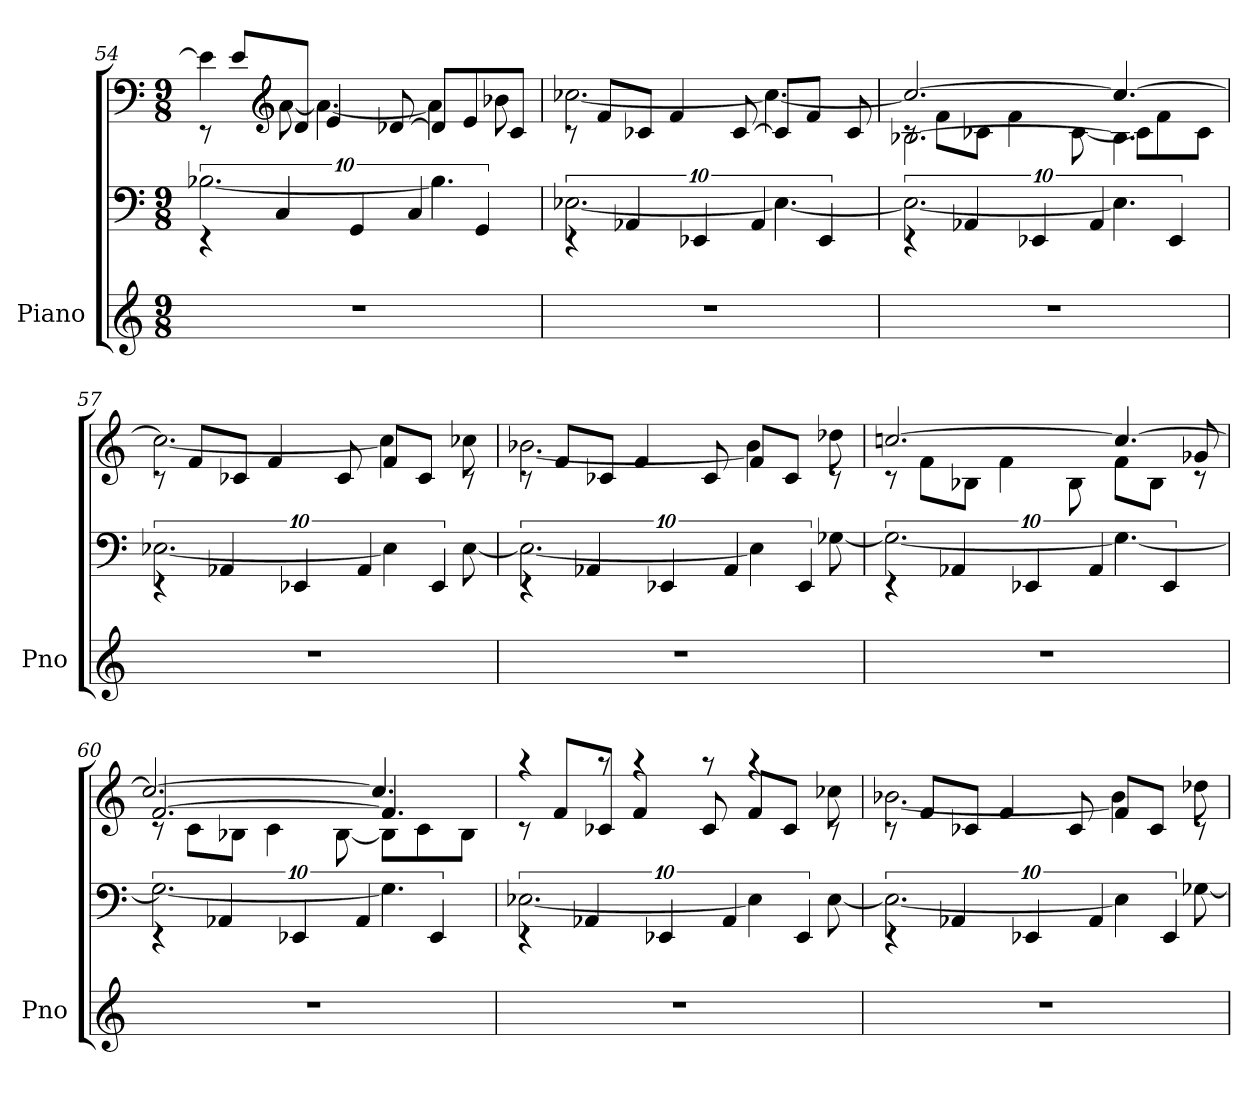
**kern	**kern	**kern
*part1	*part1	*part1
*staff3	*staff2	*staff1
*I"Piano	*	*
*I'Pno	*	*
*clefG2	*clefF4	*clefF4
*k[]	*k[]	*k[]
*M9/8	*M9/8	*M9/8
=54	=54	=54
*	*^	*^
8%9r	40%9rEE	[2.B-X	8rEE	4e]
.	.	.	8eL	.
.	40%9C	.	.	.
*	*	*	*clefG2	*
.	.	.	8dJ	[8a
.	.	.	4e	4.a_
.	40%9GG	.	.	.
.	.	.	[8d-X	.
.	40%9C	.	.	.
.	.	4.B-]	8d-L]	4a]
.	.	.	8e	.
.	40%9GG	.	.	.
.	.	.	8cJ	8b-X
=55	=55	=55	=55	=55
8%9r	40%9rEE	[2.E-X	8rc	[2.cc-X
.	.	.	8fL	.
.	40%9AA-X	.	.	.
.	.	.	8c-XJ	.
.	.	.	4f	.
.	40%9EE-X	.	.	.
.	.	.	[8c-	.
.	40%9AA-	.	.	.
.	.	4.E-_	8c-L]	4.cc-_
.	.	.	8fJ	.
.	40%9EE-	.	.	.
.	.	.	8c-	.
=56	=56	=56	=56	=56
*	*	*	*	*^
8%9r	40%9rEE	2.E-_	[2.B-X\	8rc	2.cc-_
.	.	.	.	8fL	.
.	40%9AA-X	.	.	.	.
.	.	.	.	8c-XJ	.
.	.	.	.	4f	.
.	40%9EE-X	.	.	.	.
.	.	.	.	[8c-	.
.	40%9AA-	.	.	.	.
.	.	4.E-]	4.B-\]	8c-L]	4.cc-_
.	.	.	.	8f	.
.	40%9EE-	.	.	.	.
.	.	.	.	8c-J	.
*	*	*	*	*v	*v
=57	=57	=57	=57	=57
8%9r	40%9rEE	[2.E-X	8rc	2.cc-_
.	.	.	8fL	.
.	40%9AA-X	.	.	.
.	.	.	8c-XJ	.
.	.	.	4f	.
.	40%9EE-X	.	.	.
.	.	.	8c-	.
.	40%9AA-	.	.	.
.	.	4E-]	8fL	4cc-]
.	.	.	8c-J	.
.	40%9EE-	.	.	.
.	.	[8E-	8rc	8cc-X
=58	=58	=58	=58	=58
8%9r	40%9rEE	2.E-_	8rc	[2.b-X
.	.	.	8fL	.
.	40%9AA-X	.	.	.
.	.	.	8c-XJ	.
.	.	.	4f	.
.	40%9EE-X	.	.	.
.	.	.	8c-	.
.	40%9AA-	.	.	.
.	.	4E-]	8fL	4b-]
.	.	.	8c-J	.
.	40%9EE-	.	.	.
.	.	[8G-X	8rc	8dd-X
=59	=59	=59	=59	=59
*	*	*	*	*^
8%9r	40%9rEE	2.G-_	4.ryy	8rc	[2.ccn
.	.	.	.	8fL	.
.	40%9AA-X	.	.	.	.
.	.	.	.	8B-XJ	.
.	.	.	4.ryy	4f	.
.	40%9EE-X	.	.	.	.
.	.	.	.	8B-	.
.	40%9AA-	.	.	.	.
.	.	4.G-_	8ryy	8fL	4.cc_
.	.	.	8ryy	8B-J	.
.	40%9EE-	.	.	.	.
.	.	.	8g-X/	8rc	.
=60	=60	=60	=60	=60	=60
8%9r	40%9rEE	2.G-_	[2.f/	8rc	2.cc_
.	.	.	.	8cL	.
.	40%9AA-X	.	.	.	.
.	.	.	.	8B-XJ	.
.	.	.	.	4c	.
.	40%9EE-X	.	.	.	.
.	.	.	.	[8B-	.
.	40%9AA-	.	.	.	.
.	.	4.G-]	4.f/]	8B-L]	4.cc]
.	.	.	.	8c	.
.	40%9EE-	.	.	.	.
.	.	.	.	8B-J	.
*	*	*	*	*v	*v
=61	=61	=61	=61	=61
8%9r	40%9rEE	[2.E-X	8rc	4raa
.	.	.	8fL	.
.	40%9AA-X	.	.	.
.	.	.	8c-XJ	8raa
.	.	.	4f	4raa
.	40%9EE-X	.	.	.
.	.	.	8c-	8raa
.	40%9AA-	.	.	.
.	.	4E-]	8fL	4raa
.	.	.	8c-J	.
.	40%9EE-	.	.	.
.	.	[8E-	8rc	8cc-X
=62	=62	=62	=62	=62
8%9r	40%9rEE	2.E-_	8rc	[2.b-X
.	.	.	8fL	.
.	40%9AA-X	.	.	.
.	.	.	8c-XJ	.
.	.	.	4f	.
.	40%9EE-X	.	.	.
.	.	.	8c-	.
.	40%9AA-	.	.	.
.	.	4E-]	8fL	4b-]
.	.	.	8c-J	.
.	40%9EE-	.	.	.
.	.	[8G-X	8rc	8dd-X
*	*v	*v	*	*
*	*	*v	*v
=	=	=
*-	*-	*-
